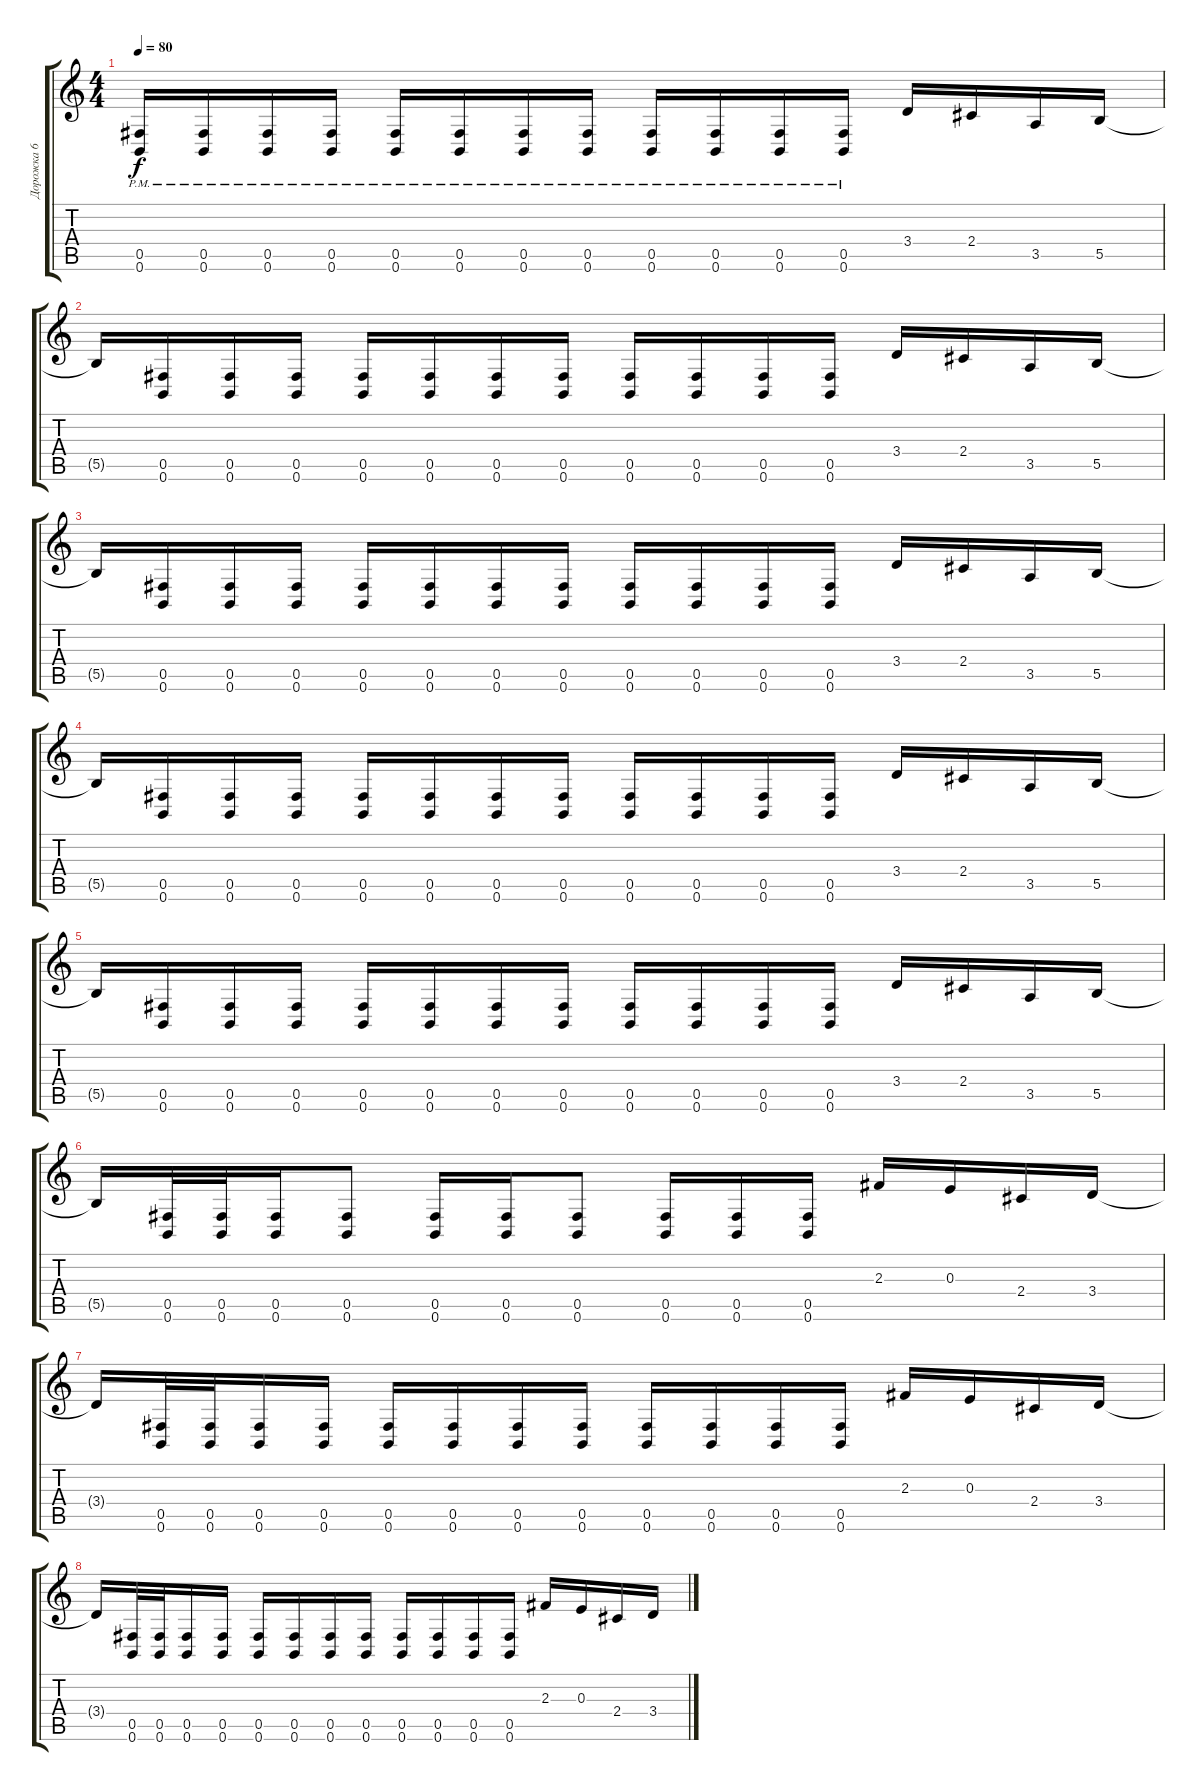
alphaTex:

\track ("Дорожка 6" "Дорожка 6") {instrument acousticguitarsteel}
\staff {score tabs}
\tuning (Db4 Ab3 E3 B2 Gb2 B1) {hide}
\ts (4 4)
\tempo 80
\clef g2
\ks c
(0.5{pm} 0.6{pm}).16{dy f instrument distortionguitar} (0.5{pm} 0.6{pm}).16 (0.5{pm} 0.6{pm}).16 (0.5{pm} 0.6{pm}).16 (0.5{pm} 0.6{pm}).16 (0.5{pm} 0.6{pm}).16 (0.5{pm} 0.6{pm}).16 (0.5{pm} 0.6{pm}).16 (0.5{pm} 0.6{pm}).16 (0.5{pm} 0.6{pm}).16 (0.5{pm} 0.6{pm}).16 (0.5{pm} 0.6{pm}).16 3.4.16 2.4.16 3.5.16 5.5.16 |
5.5{t}.16 (0.5 0.6).16 (0.5 0.6).16 (0.5 0.6).16 (0.5 0.6).16 (0.5 0.6).16 (0.5 0.6).16 (0.5 0.6).16 (0.5 0.6).16 (0.5 0.6).16 (0.5 0.6).16 (0.5 0.6).16 3.4.16 2.4.16 3.5.16 5.5.16 |
5.5{t}.16 (0.5 0.6).16 (0.5 0.6).16 (0.5 0.6).16 (0.5 0.6).16 (0.5 0.6).16 (0.5 0.6).16 (0.5 0.6).16 (0.5 0.6).16 (0.5 0.6).16 (0.5 0.6).16 (0.5 0.6).16 3.4.16 2.4.16 3.5.16 5.5.16 |
5.5{t}.16 (0.5 0.6).16 (0.5 0.6).16 (0.5 0.6).16 (0.5 0.6).16 (0.5 0.6).16 (0.5 0.6).16 (0.5 0.6).16 (0.5 0.6).16 (0.5 0.6).16 (0.5 0.6).16 (0.5 0.6).16 3.4.16 2.4.16 3.5.16 5.5.16 |
5.5{t}.16 (0.5 0.6).16 (0.5 0.6).16 (0.5 0.6).16 (0.5 0.6).16 (0.5 0.6).16 (0.5 0.6).16 (0.5 0.6).16 (0.5 0.6).16 (0.5 0.6).16 (0.5 0.6).16 (0.5 0.6).16 3.4.16 2.4.16 3.5.16 5.5.16 |
5.5{t}.16 (0.5 0.6).32 (0.5 0.6).32 (0.5 0.6).16 (0.5 0.6).8 (0.5 0.6).16 (0.5 0.6).16 (0.5 0.6).8 (0.5 0.6).16 (0.5 0.6).16 (0.5 0.6).16 2.3.16 0.3.16 2.4.16 3.4.16 |
3.4{t}.16 (0.5 0.6).32 (0.5 0.6).32 (0.5 0.6).16 (0.5 0.6).16 (0.5 0.6).16 (0.5 0.6).16 (0.5 0.6).16 (0.5 0.6).16 (0.5 0.6).16 (0.5 0.6).16 (0.5 0.6).16 (0.5 0.6).16 2.3.16 0.3.16 2.4.16 3.4.16 |
3.4{t}.16 (0.5 0.6).32 (0.5 0.6).32 (0.5 0.6).16 (0.5 0.6).16 (0.5 0.6).16 (0.5 0.6).16 (0.5 0.6).16 (0.5 0.6).16 (0.5 0.6).16 (0.5 0.6).16 (0.5 0.6).16 (0.5 0.6).16 2.3.16 0.3.16 2.4.16 3.4.16
